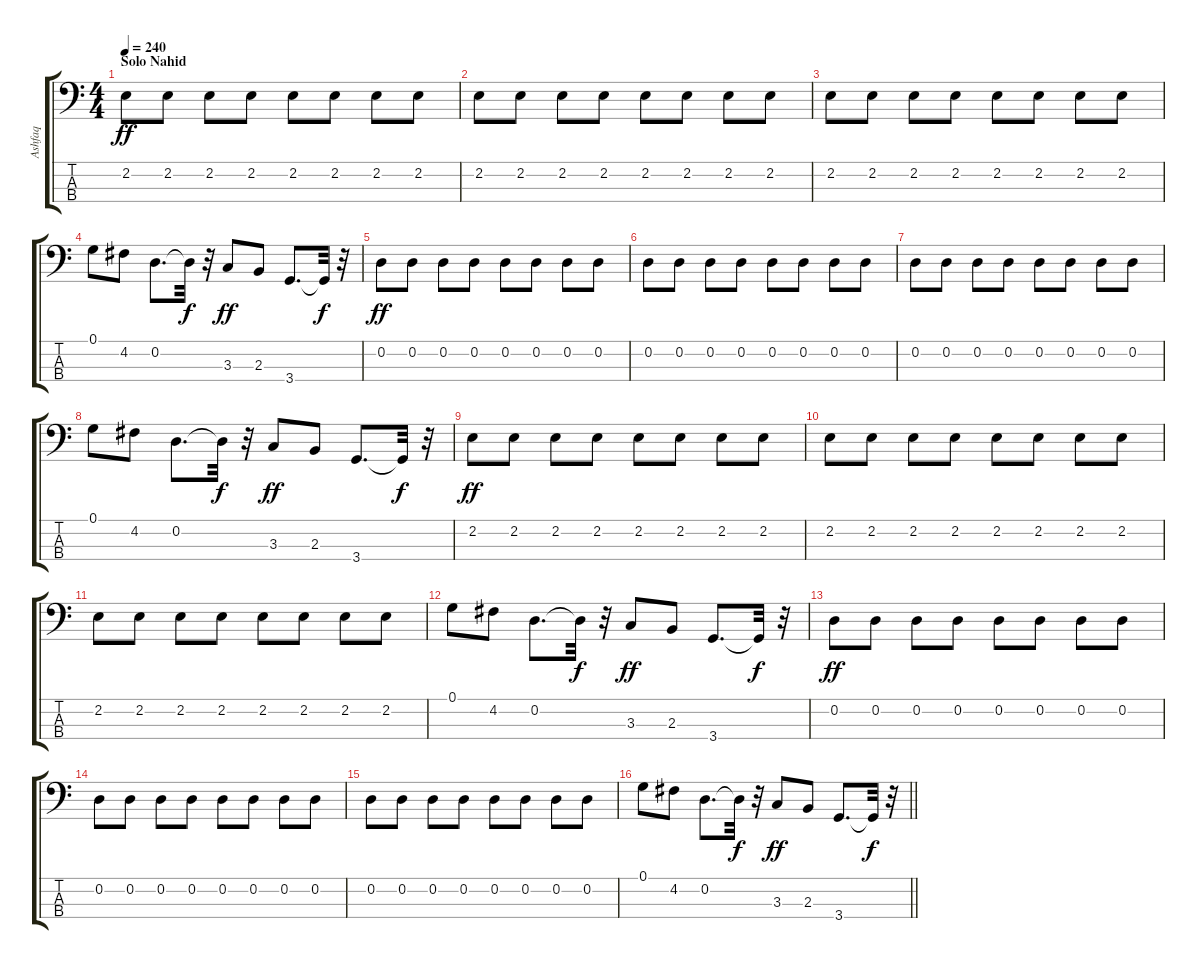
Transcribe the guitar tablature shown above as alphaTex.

\track ("Ashfaq" "Ashfaq") {instrument electricbassfinger}
\staff {score tabs}
\tuning (G2 D2 A1 E1) {hide}
\ts (4 4)
\section ("" "Solo Nahid")
\tempo 240
\clef f4
\ks c
2.2.8{dy ff} 2.2.8 2.2.8 2.2.8 2.2.8 2.2.8 2.2.8 2.2.8 |
2.2.8 2.2.8 2.2.8 2.2.8 2.2.8 2.2.8 2.2.8 2.2.8 |
2.2.8 2.2.8 2.2.8 2.2.8 2.2.8 2.2.8 2.2.8 2.2.8 |
0.1.8 4.2.8 0.2.8{d} 0.2{t}.32{dy f} r.32 3.3.8{dy ff} 2.3.8 3.4.8{d} 3.4{t}.32{dy f} r.32 |
0.2.8{dy ff} 0.2.8 0.2.8 0.2.8 0.2.8 0.2.8 0.2.8 0.2.8 |
0.2.8 0.2.8 0.2.8 0.2.8 0.2.8 0.2.8 0.2.8 0.2.8 |
0.2.8 0.2.8 0.2.8 0.2.8 0.2.8 0.2.8 0.2.8 0.2.8 |
0.1.8 4.2.8 0.2.8{d} 0.2{t}.32{dy f} r.32 3.3.8{dy ff} 2.3.8 3.4.8{d} 3.4{t}.32{dy f} r.32 |
2.2.8{dy ff} 2.2.8 2.2.8 2.2.8 2.2.8 2.2.8 2.2.8 2.2.8 |
2.2.8 2.2.8 2.2.8 2.2.8 2.2.8 2.2.8 2.2.8 2.2.8 |
2.2.8 2.2.8 2.2.8 2.2.8 2.2.8 2.2.8 2.2.8 2.2.8 |
0.1.8 4.2.8 0.2.8{d} 0.2{t}.32{dy f} r.32 3.3.8{dy ff} 2.3.8 3.4.8{d} 3.4{t}.32{dy f} r.32 |
0.2.8{dy ff} 0.2.8 0.2.8 0.2.8 0.2.8 0.2.8 0.2.8 0.2.8 |
0.2.8 0.2.8 0.2.8 0.2.8 0.2.8 0.2.8 0.2.8 0.2.8 |
0.2.8 0.2.8 0.2.8 0.2.8 0.2.8 0.2.8 0.2.8 0.2.8 |
\barLineRight lightlight
0.1.8 4.2.8 0.2.8{d} 0.2{t}.32{dy f} r.32 3.3.8{dy ff} 2.3.8 3.4.8{d} 3.4{t}.32{dy f} r.32
